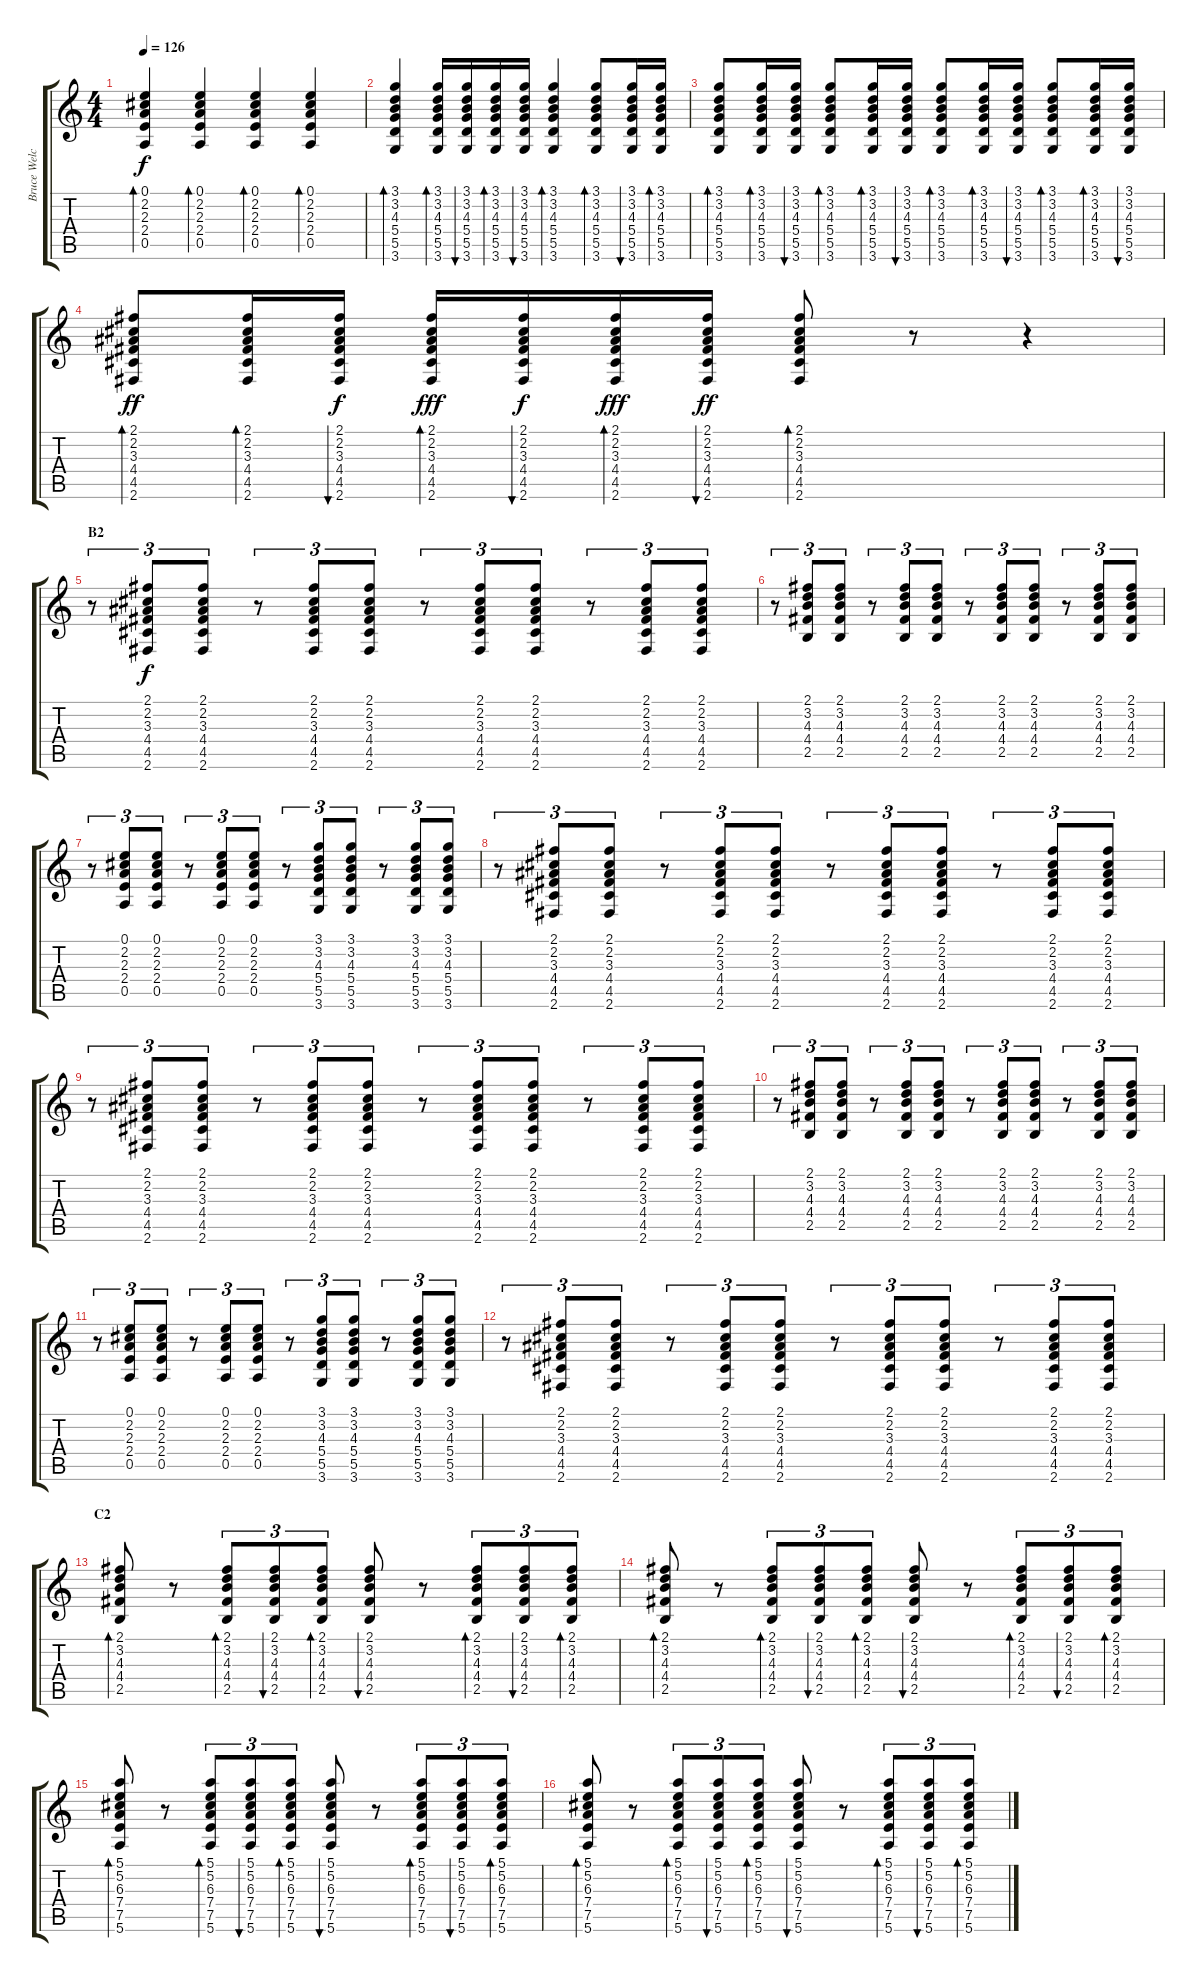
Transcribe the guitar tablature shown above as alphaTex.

\track ("Bruce Welch" "Bruce Welc") {instrument acousticguitarnylon}
\staff {score tabs}
\tuning (E4 B3 G3 D3 A2 E2) {hide}
\ts (4 4)
\tempo 126
\clef g2
\ks c
(0.1 2.2 2.3 2.4 0.5).4{bd 60 dy f} (0.1 2.2 2.3 2.4 0.5).4{bd 60} (0.1 2.2 2.3 2.4 0.5).4{bd 60} (0.1 2.2 2.3 2.4 0.5).4{bd 60} |
(3.1 3.2 4.3 5.4 5.5 3.6).4{bd 60} (3.1 3.2 4.3 5.4 5.5 3.6).16{bd 60} (3.1 3.2 4.3 5.4 5.5 3.6).16{bu 60} (3.1 3.2 4.3 5.4 5.5 3.6).16{bd 60} (3.1 3.2 4.3 5.4 5.5 3.6).16{bu 60} (3.1 3.2 4.3 5.4 5.5 3.6).4{bd 60} (3.1 3.2 4.3 5.4 5.5 3.6).8{bd 60} (3.1 3.2 4.3 5.4 5.5 3.6).16{bu 60} (3.1 3.2 4.3 5.4 5.5 3.6).16{bd 60} |
(3.1 3.2 4.3 5.4 5.5 3.6).8{bd 60} (3.1 3.2 4.3 5.4 5.5 3.6).16{bd 60} (3.1 3.2 4.3 5.4 5.5 3.6).16{bu 60} (3.1 3.2 4.3 5.4 5.5 3.6).8{bd 60} (3.1 3.2 4.3 5.4 5.5 3.6).16{bd 60} (3.1 3.2 4.3 5.4 5.5 3.6).16{bu 60} (3.1 3.2 4.3 5.4 5.5 3.6).8{bd 60} (3.1 3.2 4.3 5.4 5.5 3.6).16{bd 60} (3.1 3.2 4.3 5.4 5.5 3.6).16{bu 60} (3.1 3.2 4.3 5.4 5.5 3.6).8{bd 60} (3.1 3.2 4.3 5.4 5.5 3.6).16{bd 60} (3.1 3.2 4.3 5.4 5.5 3.6).16{bu 60} |
(2.1 2.2 3.3 4.4 4.5 2.6).8{bd 60 dy ff} (2.1 2.2 3.3 4.4 4.5 2.6).16{bd 60} (2.1 2.2 3.3 4.4 4.5 2.6).16{bu 60 dy f} (2.1 2.2 3.3 4.4 4.5 2.6).16{bd 60 dy fff} (2.1 2.2 3.3 4.4 4.5 2.6).16{bu 60 dy f} (2.1 2.2 3.3 4.4 4.5 2.6).16{bd 60 dy fff} (2.1 2.2 3.3 4.4 4.5 2.6).16{bu 60 dy ff} (2.1 2.2 3.3 4.4 4.5 2.6).8{bd 60} r.8 r.4 |
\section ("" "B2")
r.8{tu (3 2)} (2.1 2.2 3.3 4.4 4.5 2.6).8{tu (3 2) dy f} (2.1 2.2 3.3 4.4 4.5 2.6).8{tu (3 2)} r.8{tu (3 2)} (2.1 2.2 3.3 4.4 4.5 2.6).8{tu (3 2)} (2.1 2.2 3.3 4.4 4.5 2.6).8{tu (3 2)} r.8{tu (3 2)} (2.1 2.2 3.3 4.4 4.5 2.6).8{tu (3 2)} (2.1 2.2 3.3 4.4 4.5 2.6).8{tu (3 2)} r.8{tu (3 2)} (2.1 2.2 3.3 4.4 4.5 2.6).8{tu (3 2)} (2.1 2.2 3.3 4.4 4.5 2.6).8{tu (3 2)} |
r.8{tu (3 2)} (2.1 3.2 4.3 4.4 2.5).8{tu (3 2)} (2.1 3.2 4.3 4.4 2.5).8{tu (3 2)} r.8{tu (3 2)} (2.1 3.2 4.3 4.4 2.5).8{tu (3 2)} (2.1 3.2 4.3 4.4 2.5).8{tu (3 2)} r.8{tu (3 2)} (2.1 3.2 4.3 4.4 2.5).8{tu (3 2)} (2.1 3.2 4.3 4.4 2.5).8{tu (3 2)} r.8{tu (3 2)} (2.1 3.2 4.3 4.4 2.5).8{tu (3 2)} (2.1 3.2 4.3 4.4 2.5).8{tu (3 2)} |
r.8{tu (3 2)} (0.1 2.2 2.3 2.4 0.5).8{tu (3 2)} (0.1 2.2 2.3 2.4 0.5).8{tu (3 2)} r.8{tu (3 2)} (0.1 2.2 2.3 2.4 0.5).8{tu (3 2)} (0.1 2.2 2.3 2.4 0.5).8{tu (3 2)} r.8{tu (3 2)} (3.1 3.2 4.3 5.4 5.5 3.6).8{tu (3 2)} (3.1 3.2 4.3 5.4 5.5 3.6).8{tu (3 2)} r.8{tu (3 2)} (3.1 3.2 4.3 5.4 5.5 3.6).8{tu (3 2)} (3.1 3.2 4.3 5.4 5.5 3.6).8{tu (3 2)} |
r.8{tu (3 2)} (2.1 2.2 3.3 4.4 4.5 2.6).8{tu (3 2)} (2.1 2.2 3.3 4.4 4.5 2.6).8{tu (3 2)} r.8{tu (3 2)} (2.1 2.2 3.3 4.4 4.5 2.6).8{tu (3 2)} (2.1 2.2 3.3 4.4 4.5 2.6).8{tu (3 2)} r.8{tu (3 2)} (2.1 2.2 3.3 4.4 4.5 2.6).8{tu (3 2)} (2.1 2.2 3.3 4.4 4.5 2.6).8{tu (3 2)} r.8{tu (3 2)} (2.1 2.2 3.3 4.4 4.5 2.6).8{tu (3 2)} (2.1 2.2 3.3 4.4 4.5 2.6).8{tu (3 2)} |
r.8{tu (3 2)} (2.1 2.2 3.3 4.4 4.5 2.6).8{tu (3 2)} (2.1 2.2 3.3 4.4 4.5 2.6).8{tu (3 2)} r.8{tu (3 2)} (2.1 2.2 3.3 4.4 4.5 2.6).8{tu (3 2)} (2.1 2.2 3.3 4.4 4.5 2.6).8{tu (3 2)} r.8{tu (3 2)} (2.1 2.2 3.3 4.4 4.5 2.6).8{tu (3 2)} (2.1 2.2 3.3 4.4 4.5 2.6).8{tu (3 2)} r.8{tu (3 2)} (2.1 2.2 3.3 4.4 4.5 2.6).8{tu (3 2)} (2.1 2.2 3.3 4.4 4.5 2.6).8{tu (3 2)} |
r.8{tu (3 2)} (2.1 3.2 4.3 4.4 2.5).8{tu (3 2)} (2.1 3.2 4.3 4.4 2.5).8{tu (3 2)} r.8{tu (3 2)} (2.1 3.2 4.3 4.4 2.5).8{tu (3 2)} (2.1 3.2 4.3 4.4 2.5).8{tu (3 2)} r.8{tu (3 2)} (2.1 3.2 4.3 4.4 2.5).8{tu (3 2)} (2.1 3.2 4.3 4.4 2.5).8{tu (3 2)} r.8{tu (3 2)} (2.1 3.2 4.3 4.4 2.5).8{tu (3 2)} (2.1 3.2 4.3 4.4 2.5).8{tu (3 2)} |
r.8{tu (3 2)} (0.1 2.2 2.3 2.4 0.5).8{tu (3 2)} (0.1 2.2 2.3 2.4 0.5).8{tu (3 2)} r.8{tu (3 2)} (0.1 2.2 2.3 2.4 0.5).8{tu (3 2)} (0.1 2.2 2.3 2.4 0.5).8{tu (3 2)} r.8{tu (3 2)} (3.1 3.2 4.3 5.4 5.5 3.6).8{tu (3 2)} (3.1 3.2 4.3 5.4 5.5 3.6).8{tu (3 2)} r.8{tu (3 2)} (3.1 3.2 4.3 5.4 5.5 3.6).8{tu (3 2)} (3.1 3.2 4.3 5.4 5.5 3.6).8{tu (3 2)} |
r.8{tu (3 2)} (2.1 2.2 3.3 4.4 4.5 2.6).8{tu (3 2)} (2.1 2.2 3.3 4.4 4.5 2.6).8{tu (3 2)} r.8{tu (3 2)} (2.1 2.2 3.3 4.4 4.5 2.6).8{tu (3 2)} (2.1 2.2 3.3 4.4 4.5 2.6).8{tu (3 2)} r.8{tu (3 2)} (2.1 2.2 3.3 4.4 4.5 2.6).8{tu (3 2)} (2.1 2.2 3.3 4.4 4.5 2.6).8{tu (3 2)} r.8{tu (3 2)} (2.1 2.2 3.3 4.4 4.5 2.6).8{tu (3 2)} (2.1 2.2 3.3 4.4 4.5 2.6).8{tu (3 2)} |
\section ("" "C2")
(2.1 3.2 4.3 4.4 2.5).8{bd 60} r.8 (2.1 3.2 4.3 4.4 2.5).8{tu (3 2) bd 60} (2.1 3.2 4.3 4.4 2.5).8{tu (3 2) bu 60} (2.1 3.2 4.3 4.4 2.5).8{tu (3 2) bd 60} (2.1 3.2 4.3 4.4 2.5).8{bu 60} r.8 (2.1 3.2 4.3 4.4 2.5).8{tu (3 2) bd 60} (2.1 3.2 4.3 4.4 2.5).8{tu (3 2) bu 60} (2.1 3.2 4.3 4.4 2.5).8{tu (3 2) bd 60} |
(2.1 3.2 4.3 4.4 2.5).8{bd 60} r.8 (2.1 3.2 4.3 4.4 2.5).8{tu (3 2) bd 60} (2.1 3.2 4.3 4.4 2.5).8{tu (3 2) bu 60} (2.1 3.2 4.3 4.4 2.5).8{tu (3 2) bd 60} (2.1 3.2 4.3 4.4 2.5).8{bu 60} r.8 (2.1 3.2 4.3 4.4 2.5).8{tu (3 2) bd 60} (2.1 3.2 4.3 4.4 2.5).8{tu (3 2) bu 60} (2.1 3.2 4.3 4.4 2.5).8{tu (3 2) bd 60} |
(5.1 5.2 6.3 7.4 7.5 5.6).8{bd 60} r.8 (5.1 5.2 6.3 7.4 7.5 5.6).8{tu (3 2) bd 60} (5.1 5.2 6.3 7.4 7.5 5.6).8{tu (3 2) bu 60} (5.1 5.2 6.3 7.4 7.5 5.6).8{tu (3 2) bd 60} (5.1 5.2 6.3 7.4 7.5 5.6).8{bu 60} r.8 (5.1 5.2 6.3 7.4 7.5 5.6).8{tu (3 2) bd 60} (5.1 5.2 6.3 7.4 7.5 5.6).8{tu (3 2) bu 60} (5.1 5.2 6.3 7.4 7.5 5.6).8{tu (3 2) bd 60} |
(5.1 5.2 6.3 7.4 7.5 5.6).8{bd 60} r.8 (5.1 5.2 6.3 7.4 7.5 5.6).8{tu (3 2) bd 60} (5.1 5.2 6.3 7.4 7.5 5.6).8{tu (3 2) bu 60} (5.1 5.2 6.3 7.4 7.5 5.6).8{tu (3 2) bd 60} (5.1 5.2 6.3 7.4 7.5 5.6).8{bu 60} r.8 (5.1 5.2 6.3 7.4 7.5 5.6).8{tu (3 2) bd 60} (5.1 5.2 6.3 7.4 7.5 5.6).8{tu (3 2) bu 60} (5.1 5.2 6.3 7.4 7.5 5.6).8{tu (3 2) bd 60}
